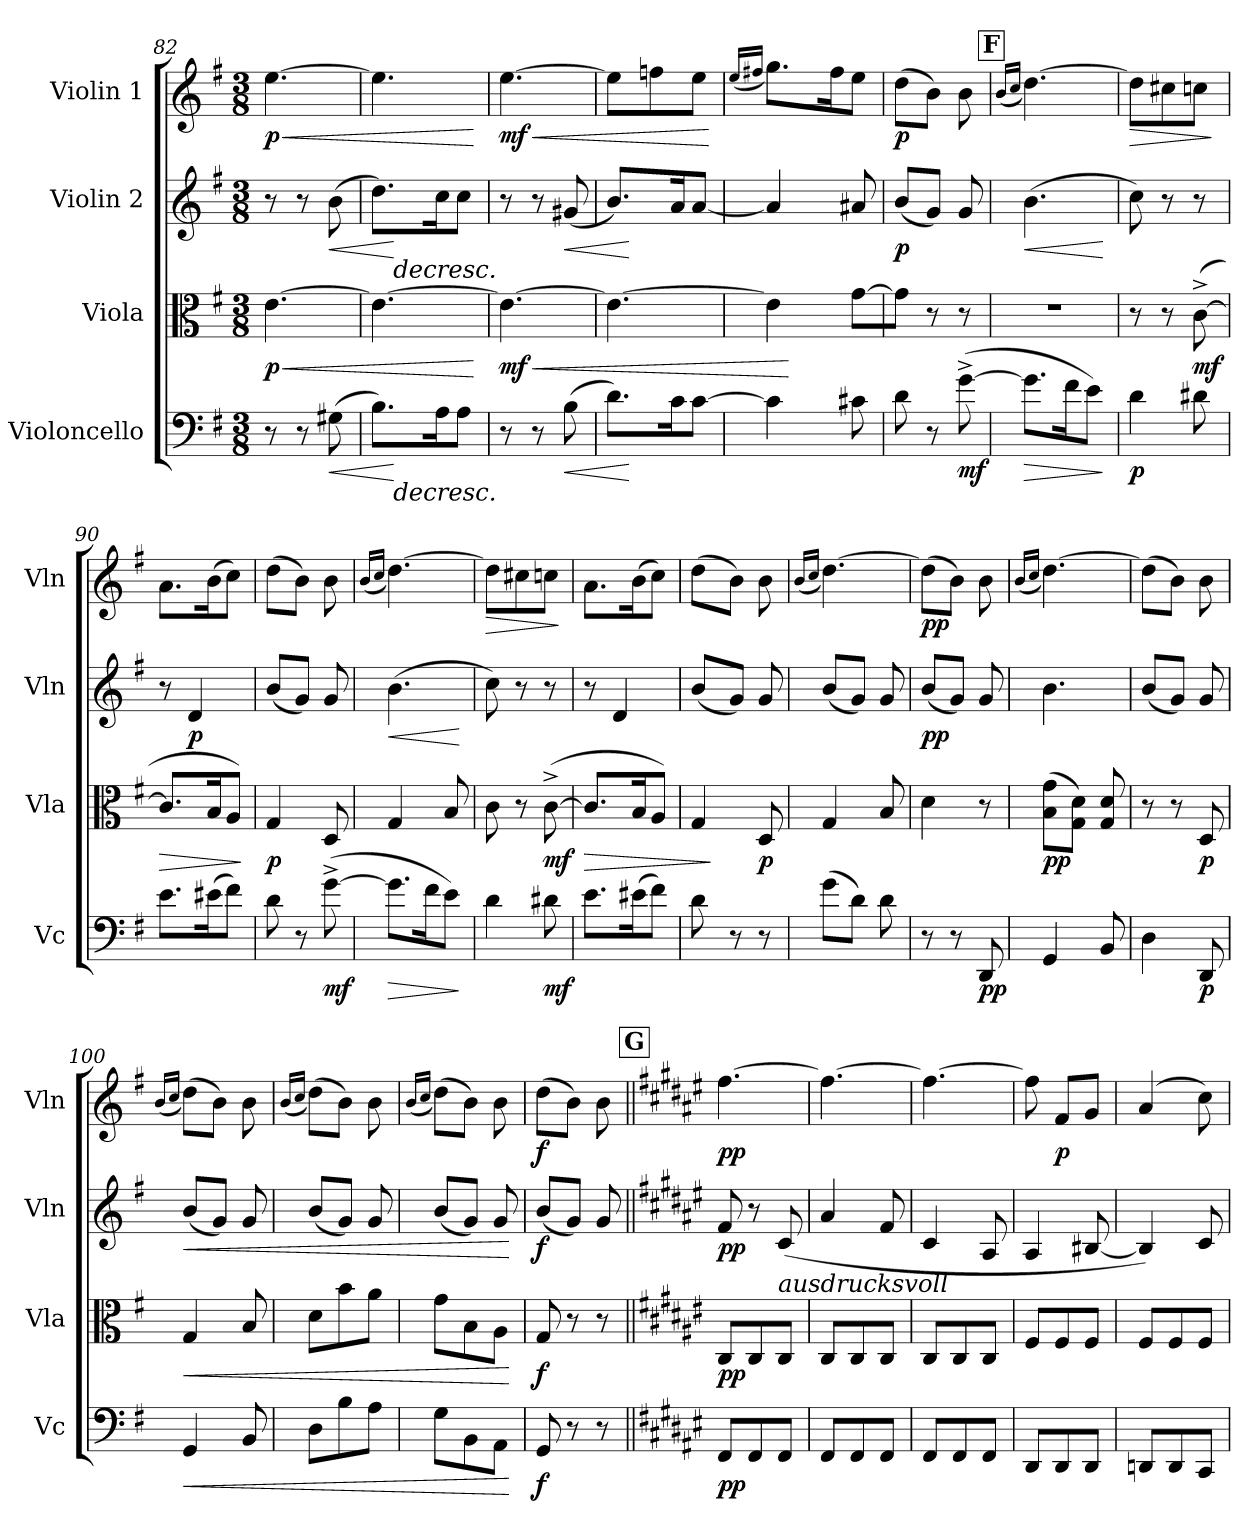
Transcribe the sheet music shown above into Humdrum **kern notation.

**kern	**dynam	**kern	**dynam	**kern	**dynam	**kern	**dynam
*part4	*part4	*part3	*part3	*part2	*part2	*part1	*part1
*staff4	*staff4	*staff3	*staff3	*staff2	*staff2	*staff1	*staff1
*I"Violoncello	*	*I"Viola	*	*I"Violin 2	*	*I"Violin 1	*
*I'Vc	*	*I'Vla	*	*I'Vln	*	*I'Vln	*
*clefF4	*	*clefC3	*	*clefG2	*	*clefG2	*
*k[f#]	*	*k[f#]	*	*k[f#]	*	*k[f#]	*
*M3/8	*	*M3/8	*	*M3/8	*	*M3/8	*
=82	=82	=82	=82	=82	=82	=82	=82
!	!	!	!LO:HP:b	!	!	!	!LO:HP:b
!	!	!	!LO:DY:n=1:b	!	!	!	!LO:DY:n=1:b
8r	.	[4.e\	< p	8r	.	[4.ee\	< p
8r	.	.	.	8r	.	.	.
!	!LO:HP:b	!	!	!	!LO:HP:b	!	!
(>8G#X\	<	.	.	(>8b\	<	.	.
=83	=83	=83	=83	=83	=83	=83	=83
*^	*	*	*	*^	*	*	*
8.B\L)	16ryy	.	4.e\_	.	8.dd\L)	16ryy	.	4.ee\]	.
!	!	!LO:HP:n=1:b	!	!	!	!	!LO:HP:n=1:b	!	!
.	16ryy	[ >	.	.	.	16ryy	[ >	.	.
.	8ryy	.	.	.	.	8ryy	.	.	.
16A\K	.	.	.	.	16cc\K	.	.	.	.
8A\J	8ryy	.	.	.	8cc\J	8ryy	.	.	.
*v	*v	*	*	*	*v	*v	*	*	*
.	.	.	[	.	.	.	[
=84	=84	=84	=84	=84	=84	=84	=84
*	*	*^	*	*	*	*^	*
!	!	!	!	!LO:DY:b	!	!	!	!	!LO:DY:b
8r	.	4.e\_	8ryy	mf	8r	.	[4.ee\	8ryy	mf
!	!	!	!	!LO:HP:b	!	!	!	!	!LO:HP:b
8r	.	.	8ryy	<	8r	.	.	8ryy	<
!	!LO:HP:b	!	!	!	!	!LO:HP:b	!	!	!
(>8B\	<	.	8ryy	.	(<8g#X/	<	.	8ryy	.
*	*	*v	*v	*	*	*	*v	*v	*
=85	=85	=85	=85	=85	=85	=85	=85
*^	*	*	*	*^	*	*	*
8.d\L)	16ryy	.	4.e\_	.	8.b/L)	16ryy	.	8ee\L]	.
.	16ryy	[	.	.	.	16ryy	[	.	.
.	8ryy	.	.	.	.	8ryy	.	8ffn\	.
16c\K	.	.	.	.	16a/K	.	.	.	.
[8c\J	8ryy	.	.	.	[8a/J	8ryy	.	8ee\J	.
*v	*v	*	*	*	*v	*v	*	*	*
.	]	.	.	.	]	.	[
=86	=86	=86	=86	=86	=86	=86	=86
.	.	.	.	.	.	(<16qee/LL	.
.	.	.	.	.	.	16qff#X/JJ	.
*	*	*^	*	*	*	*	*
4c\]	.	4e\]	16ryy	.	4a/]	.	8.gg\L)	.
.	.	.	16ryy	[	.	.	.	.
.	.	.	4ryy	.	.	.	.	.
.	.	.	.	.	.	.	16ff#\K	.
8c#X\	.	[8g\L	.	.	8a#X/	.	8ee\J	.
*	*	*v	*v	*	*	*	*	*
=87	=87	=87	=87	=87	=87	=87	=87
!	!	!	!	!	!LO:DY:b	!	!LO:DY:b
8d\	.	8g\J]	.	(<8b/L	p	(>8dd\L	p
8r	.	8r	.	8g/J)	.	8b\J)	.
!	!LO:DY:b	!	!	!	!	!	!
(>[8g^\	mf	8r	.	8g/	.	8b\	.
!!LO:LB:g=z
!!LO:REH:place=s1:a:B:fs=14:t=F
=88	=88	=88	=88	=88	=88	=88	=88
.	.	.	.	.	.	(<16qb/LL	.
.	.	.	.	.	.	16qcc/JJ	.
!	!LO:HP:b	!	!	!	!LO:HP:b	!	!
8.g\L]	>	4.r	.	(>4.b\	<	[4.dd\)	.
16f#\K	.	.	.	.	.	.	.
8e\J)	.	.	.	.	.	.	.
.	]	.	.	.	[	.	.
=89	=89	=89	=89	=89	=89	=89	=89
!	!LO:DY:b	!	!	!	!	!	!LO:HP:b
4d\	p	8r	.	8cc\)	.	8dd\L]	>
.	.	8r	.	8r	.	8cc#X\	.
!	!	!	!LO:DY:b	!	!	!	!
8d#X\	.	(>[8c^\	mf	8r	.	8ccn\J	.
.	.	.	.	.	.	.	]
=90	=90	=90	=90	=90	=90	=90	=90
!	!	!	!LO:HP:b	!	!	!	!
8.e\L	.	8.c/L]	>	8r	.	8.a\L	.
!	!	!	!	!	!LO:DY:b	!	!
.	.	.	.	4d/	p	.	.
(>16e#X\K	.	16B/K	.	.	.	(>16b\K	.
8f#\J)	.	8A/J)	.	.	.	8cc\J)	.
.	.	.	]	.	.	.	.
=91	=91	=91	=91	=91	=91	=91	=91
!	!	!	!LO:DY:b	!	!	!	!
8d\	.	4G/	p	(<8b/L	.	(>8dd\L	.
8r	.	.	.	8g/J)	.	8b\J)	.
!	!LO:DY:b	!	!	!	!	!	!
(>[8g^\	mf	8D/	.	8g/	.	8b\	.
=92	=92	=92	=92	=92	=92	=92	=92
.	.	.	.	.	.	(<16qb/LL	.
.	.	.	.	.	.	16qcc/JJ	.
!	!LO:HP:b	!	!	!	!LO:HP:b	!	!
8.g\L]	>	4G/	.	(>4.b\	<	[4.dd\)	.
16f#\K	.	.	.	.	.	.	.
8e\J)	.	8B/	.	.	.	.	.
.	]	.	.	.	[	.	.
=93	=93	=93	=93	=93	=93	=93	=93
!	!	!	!	!	!	!	!LO:HP:b
4d\	.	8c\	.	8cc\)	.	8dd\L]	>
.	.	8r	.	8r	.	8cc#X\	.
!	!LO:DY:b	!	!LO:DY:b	!	!	!	!
8d#X\	mf	(>[8c^\	mf	8r	.	8ccn\J	.
.	.	.	.	.	.	.	]
=94	=94	=94	=94	=94	=94	=94	=94
!	!	!	!LO:HP:b	!	!	!	!
8.e\L	.	8.c/L]	>	8r	.	8.a\L	.
.	.	.	.	4d/	.	.	.
(>16e#X\K	.	16B/K	.	.	.	(>16b\K	.
8f#\J)	.	8A/J)	.	.	.	8cc\J)	.
=95	=95	=95	=95	=95	=95	=95	=95
*	*	*^	*	*	*	*	*
8d\	.	4G/	16ryy	.	(<8b/L	.	(>8dd\L	.
.	.	.	16ryy	]	.	.	.	.
8r	.	.	8ryy	.	8g/J)	.	8b\J)	.
!	!	!	!	!LO:DY:b	!	!	!	!
8r	.	8D/	8ryy	p	8g/	.	8b\	.
*	*	*v	*v	*	*	*	*	*
!!LO:LB:g=z
=96	=96	=96	=96	=96	=96	=96	=96
.	.	.	.	.	.	(<16qb/LL	.
.	.	.	.	.	.	16qcc/JJ	.
(>8g\L	.	4G/	.	(<8b/L	.	[4.dd\)	.
8d\J)	.	.	.	8g/J)	.	.	.
8d\	.	8B/	.	8g/	.	.	.
=97	=97	=97	=97	=97	=97	=97	=97
!	!	!	!	!	!LO:DY:b	!	!LO:DY:b
8r	.	4d\	.	(<8b/L	pp	(>8dd\L]	pp
8r	.	.	.	8g/J)	.	8b\J)	.
!	!LO:DY:b	!	!	!	!	!	!
8DD/	pp	8r	.	8g/	.	8b\	.
=98	=98	=98	=98	=98	=98	=98	=98
.	.	.	.	.	.	(<16qb/LL	.
.	.	.	.	.	.	16qcc/JJ	.
!	!	!	!LO:DY:b	!	!	!	!
4GG/	.	(>8B\ 8g\L	pp	4.b\	.	[4.dd\)	.
.	.	8G\ 8d\J)	.	.	.	.	.
8BB/	.	8G/ 8d/	.	.	.	.	.
=99	=99	=99	=99	=99	=99	=99	=99
4D\	.	8r	.	(<8b/L	.	(>8dd\L]	.
.	.	8r	.	8g/J)	.	8b\J)	.
!	!LO:DY:b	!	!LO:DY:b	!	!	!	!
8DD/	p	8D/	p	8g/	.	8b\	.
=100	=100	=100	=100	=100	=100	=100	=100
.	.	.	.	.	.	(<16qb/LL	.
.	.	.	.	.	.	16qcc/JJ	.
!	!LO:HP:b	!	!LO:HP:b	!	!LO:HP:b	!	!
4GG/	<	4G/	<	(<8b/L	<	(>8dd\L)	.
.	.	.	.	8g/J)	.	8b\J)	.
8BB/	.	8B/	.	8g/	.	8b\	.
=101	=101	=101	=101	=101	=101	=101	=101
.	.	.	.	.	.	(<16qb/LL	.
.	.	.	.	.	.	16qcc/JJ	.
8D\L	.	8d\L	.	(<8b/L	.	(>8dd\L)	.
8B\	.	8b\	.	8g/J)	.	8b\J)	.
8A\J	.	8a\J	.	8g/	.	8b\	.
=102	=102	=102	=102	=102	=102	=102	=102
.	.	.	.	.	.	(<16qb/LL	.
.	.	.	.	.	.	16qcc/JJ	.
8G\L	.	8g\L	.	(<8b/L	.	(>8dd\L)	.
8BB\	.	8B\	.	8g/J)	.	8b\J)	.
8AA\J	.	8A\J	.	8g/	.	8b\	.
.	[	.	[	.	[	.	.
=103	=103	=103	=103	=103	=103	=103	=103
!	!LO:DY:b	!	!LO:DY:b	!	!LO:DY:b	!	!LO:DY:b
8GG/	f	8G/	f	(<8b/L	f	(>8dd\L	f
8r	.	8r	.	8g/J)	.	8b\J)	.
8r	.	8r	.	8g/	.	8b\	.
!!LO:PB:g=z
!!LO:REH:place=s1:a:B:fs=14:t=G
=104||	=104||	=104||	=104||	=104||	=104||	=104||	=104||
*k[f#c#g#d#a#e#]	*	*k[f#c#g#d#a#e#]	*	*k[f#c#g#d#a#e#]	*	*k[f#c#g#d#a#e#]	*
!	!LO:DY:b	!	!LO:DY:b	!	!LO:DY:b	!	!LO:DY:b
8FF#/L	pp	8C#/L	pp	8f#/	pp	[4.ff#\	pp
8FF#/	.	8C#/	.	8r	.	.	.
!	!	!	!	!LO:TX:b:i:t=ausdrucksvoll	!	!	!
8FF#/J	.	8C#/J	.	(>8c#/	.	.	.
=105	=105	=105	=105	=105	=105	=105	=105
8FF#/L	.	8C#/L	.	4a#/	.	4.ff#\_	.
8FF#/	.	8C#/	.	.	.	.	.
8FF#/J	.	8C#/J	.	8f#/	.	.	.
=106	=106	=106	=106	=106	=106	=106	=106
8FF#/L	.	8C#/L	.	4c#/	.	4.ff#\_	.
8FF#/	.	8C#/	.	.	.	.	.
8FF#/J	.	8C#/J	.	8A#/	.	.	.
=107	=107	=107	=107	=107	=107	=107	=107
8DD#/L	.	8F#/L	.	4A#/	.	8ff#\]	.
!	!	!	!	!	!	!	!LO:DY:b
8DD#/	.	8F#/	.	.	.	8f#/L	p
8DD#/J	.	8F#/J	.	[8B#X/	.	8g#/J	.
=108	=108	=108	=108	=108	=108	=108	=108
8DDn/L	.	8F#/L	.	4B#/])	.	(>4a#/	.
8DD/	.	8F#/	.	.	.	.	.
8CC#/J	.	8F#/J	.	8c#/	.	8cc#\)	.
=	=	=	=	=	=	=	=
*-	*-	*-	*-	*-	*-	*-	*-
